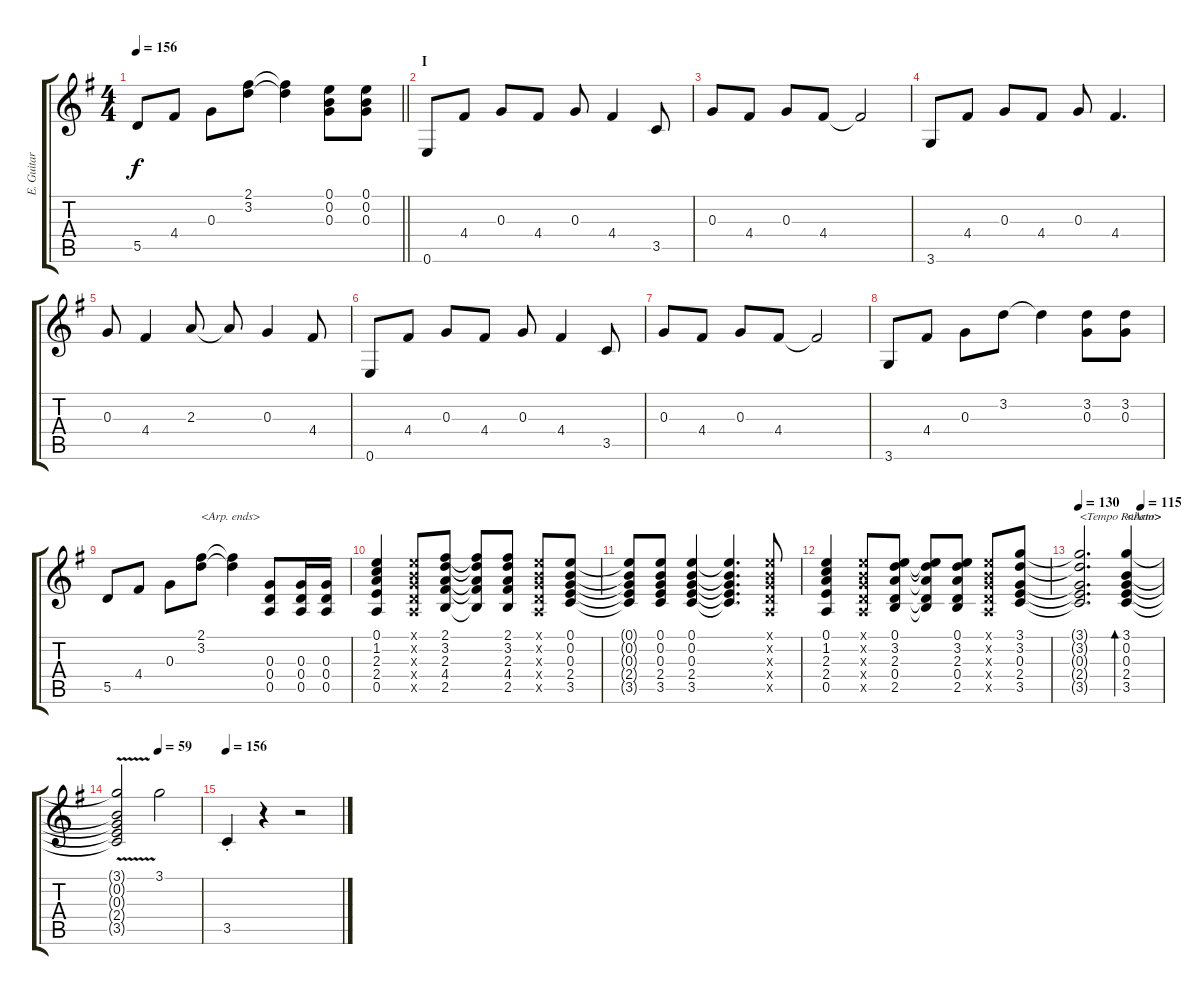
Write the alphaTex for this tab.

\track ("E. Guitar III" "E. Guitar ") {instrument overdrivenguitar}
\staff {score tabs}
\tuning (E4 B3 G3 D3 A2 E2) {hide}
\ts (4 4)
\tempo 156
\clef g2
\barLineRight lightlight
\ks g
5.5.8{dy f} 4.4.8 0.3.8 (2.1 3.2).8 (2.1{t} 3.2{t}).4 (0.1 0.2 0.3).8 (0.1 0.2 0.3).8 |
\section ("" "I")
0.6.8 4.4.8 0.3.8 4.4.8 0.3.8 4.4.4 3.5.8 |
0.3.8 4.4.8 0.3.8 4.4.8 4.4{t}.2 |
3.6.8 4.4.8 0.3.8 4.4.8 0.3.8 4.4.4{d} |
0.3.8 4.4.4 2.3.8 2.3{t}.8 0.3.4 4.4.8 |
0.6.8 4.4.8 0.3.8 4.4.8 0.3.8 4.4.4 3.5.8 |
0.3.8 4.4.8 0.3.8 4.4.8 4.4{t}.2 |
3.6.8 4.4.8 0.3.8 3.2.8 3.2{t}.4 (3.2 0.3).8 (3.2 0.3).8 |
5.5.8 4.4.8 0.3.8 (2.1 3.2).8{txt "<Arp. ends>"} (2.1{t} 3.2{t}).4 (0.3 0.4 0.5).8 (0.3 0.4 0.5).16 (0.3 0.4 0.5).16 |
(0.1 1.2 2.3 2.4 0.5).4 (0.1{x} 0.2{x} 0.3{x} 0.4{x} 0.5{x}).8 (2.1 3.2 2.3 4.4 2.5).8 (2.1{t} 3.2{t} 2.3{t} 4.4{t} 2.5{t}).8 (2.1 3.2 2.3 4.4 2.5).8 (0.1{x} 0.2{x} 0.3{x} 0.4{x} 0.5{x}).8 (0.1 0.2 0.3 2.4 3.5).8 |
(0.1{t} 0.2{t} 0.3{t} 2.4{t} 3.5{t}).8 (0.1 0.2 0.3 2.4 3.5).8 (0.1 0.2 0.3 2.4 3.5).4 (0.1{t} 0.2{t} 0.3{t} 2.4{t} 3.5{t}).4{d} (0.1{x} 0.2{x} 0.3{x} 0.4{x} 0.5{x}).8 |
(0.1 1.2 2.3 2.4 0.5).4 (0.1{x} 0.2{x} 0.3{x} 0.4{x} 0.5{x}).8 (0.1 3.2 2.3 0.4 2.5).8 (0.1{t} 3.2{t} 2.3{t} 0.4{t} 2.5{t}).8 (0.1 3.2 2.3 0.4 2.5).8 (0.1{x} 0.2{x} 0.3{x} 0.4{x} 0.5{x}).8 (3.1 3.2 0.3 2.4 3.5).8 |
\tempo 130
\tempo (115 0.75)
(3.1{t} 3.2{t} 0.3{t} 2.4{t} 3.5{t}).2{d txt "<Tempo Rubato>"} (3.1 0.2 0.3 2.4 3.5).4{bd 240 txt "<Arm>"} |
\tempo (59 0.5)
(3.1{v t} 0.2{v t} 0.3{v t} 2.4{v t} 3.5{v t}).2 3.1.2 |
\tempo 156
3.5{st}.4 r.4 r.2
